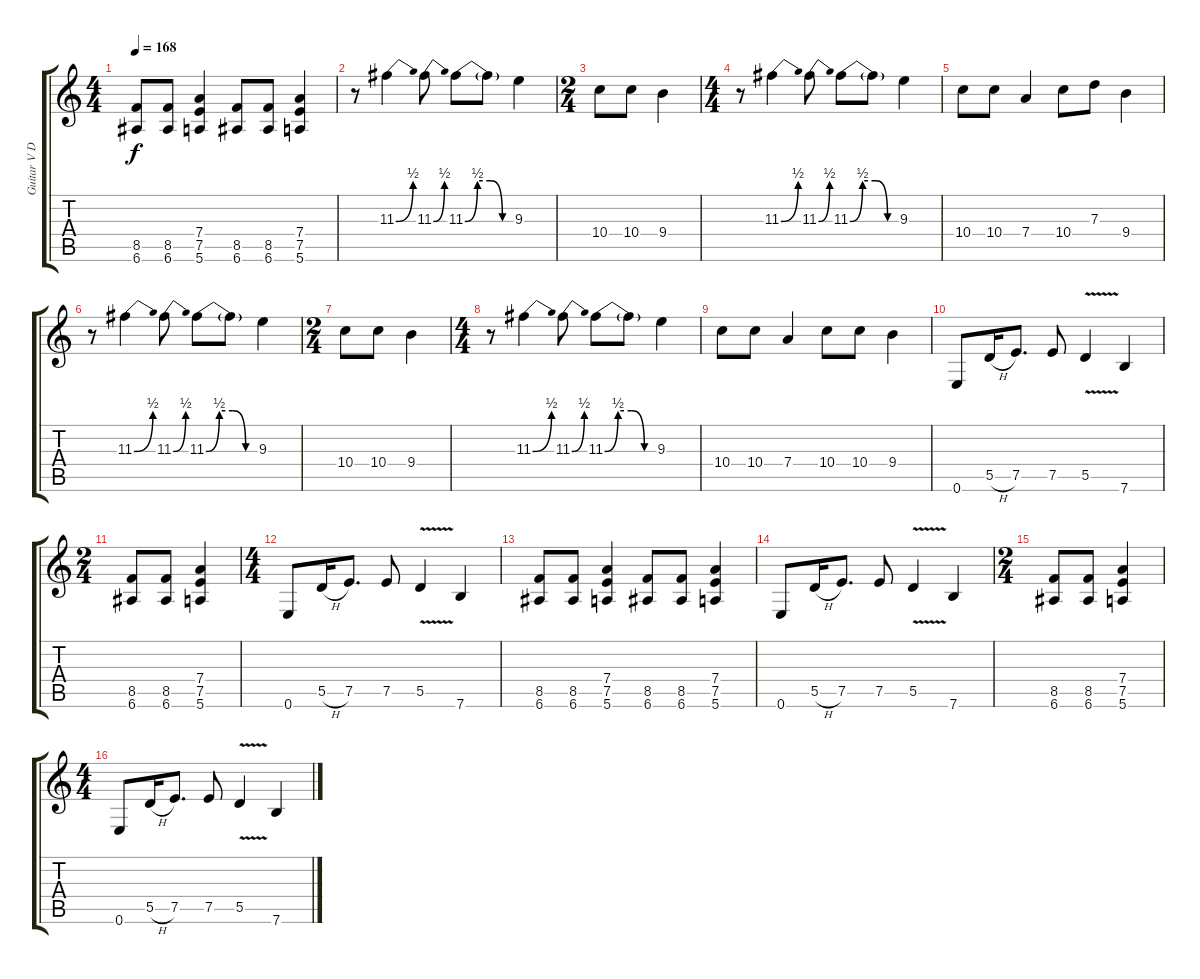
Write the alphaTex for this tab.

\track ("Guitar V Distortion" "Guitar V D") {instrument distortionguitar}
\staff {score tabs}
\tuning (E4 B3 G3 D3 A2 E2) {hide}
\ts (4 4)
\tempo 168
\clef g2
\ks c
(8.5 6.6).8{dy f} (8.5 6.6).8 (7.4 7.5 5.6).4 (8.5 6.6).8 (8.5 6.6).8 (7.4 7.5 5.6).4 |
r.8 11.3{be (bend 0 0 60 2)}.4 11.3{be (bend 0 0 60 2)}.8 11.3{be (custom 0 0 15 2 30 2 45 0 60 0)}.8 11.3{t}.8 9.3.4 |
\ts (2 4)
10.4.8 10.4.8 9.4.4 |
\ts (4 4)
r.8 11.3{be (bend 0 0 60 2)}.4 11.3{be (bend 0 0 60 2)}.8 11.3{be (custom 0 0 15 2 30 2 45 0 60 0)}.8 11.3{t}.8 9.3.4 |
10.4.8 10.4.8 7.4.4 10.4.8 7.3.8 9.4.4 |
r.8 11.3{be (bend 0 0 60 2)}.4 11.3{be (bend 0 0 60 2)}.8 11.3{be (custom 0 0 15 2 30 2 45 0 60 0)}.8 11.3{t}.8 9.3.4 |
\ts (2 4)
10.4.8 10.4.8 9.4.4 |
\ts (4 4)
r.8 11.3{be (bend 0 0 60 2)}.4 11.3{be (bend 0 0 60 2)}.8 11.3{be (custom 0 0 15 2 30 2 45 0 60 0)}.8 11.3{t}.8 9.3.4 |
10.4.8 10.4.8 7.4.4 10.4.8 10.4.8 9.4.4 |
0.6.8 5.5{h}.16 7.5.8{d} 7.5.8 5.5{v}.4 7.6.4 |
\ts (2 4)
(8.5 6.6).8 (8.5 6.6).8 (7.4 7.5 5.6).4 |
\ts (4 4)
0.6.8 5.5{h}.16 7.5.8{d} 7.5.8 5.5{v}.4 7.6.4 |
(8.5 6.6).8 (8.5 6.6).8 (7.4 7.5 5.6).4 (8.5 6.6).8 (8.5 6.6).8 (7.4 7.5 5.6).4 |
0.6.8 5.5{h}.16 7.5.8{d} 7.5.8 5.5{v}.4 7.6.4 |
\ts (2 4)
(8.5 6.6).8 (8.5 6.6).8 (7.4 7.5 5.6).4 |
\ts (4 4)
0.6.8 5.5{h}.16 7.5.8{d} 7.5.8 5.5{v}.4 7.6.4
